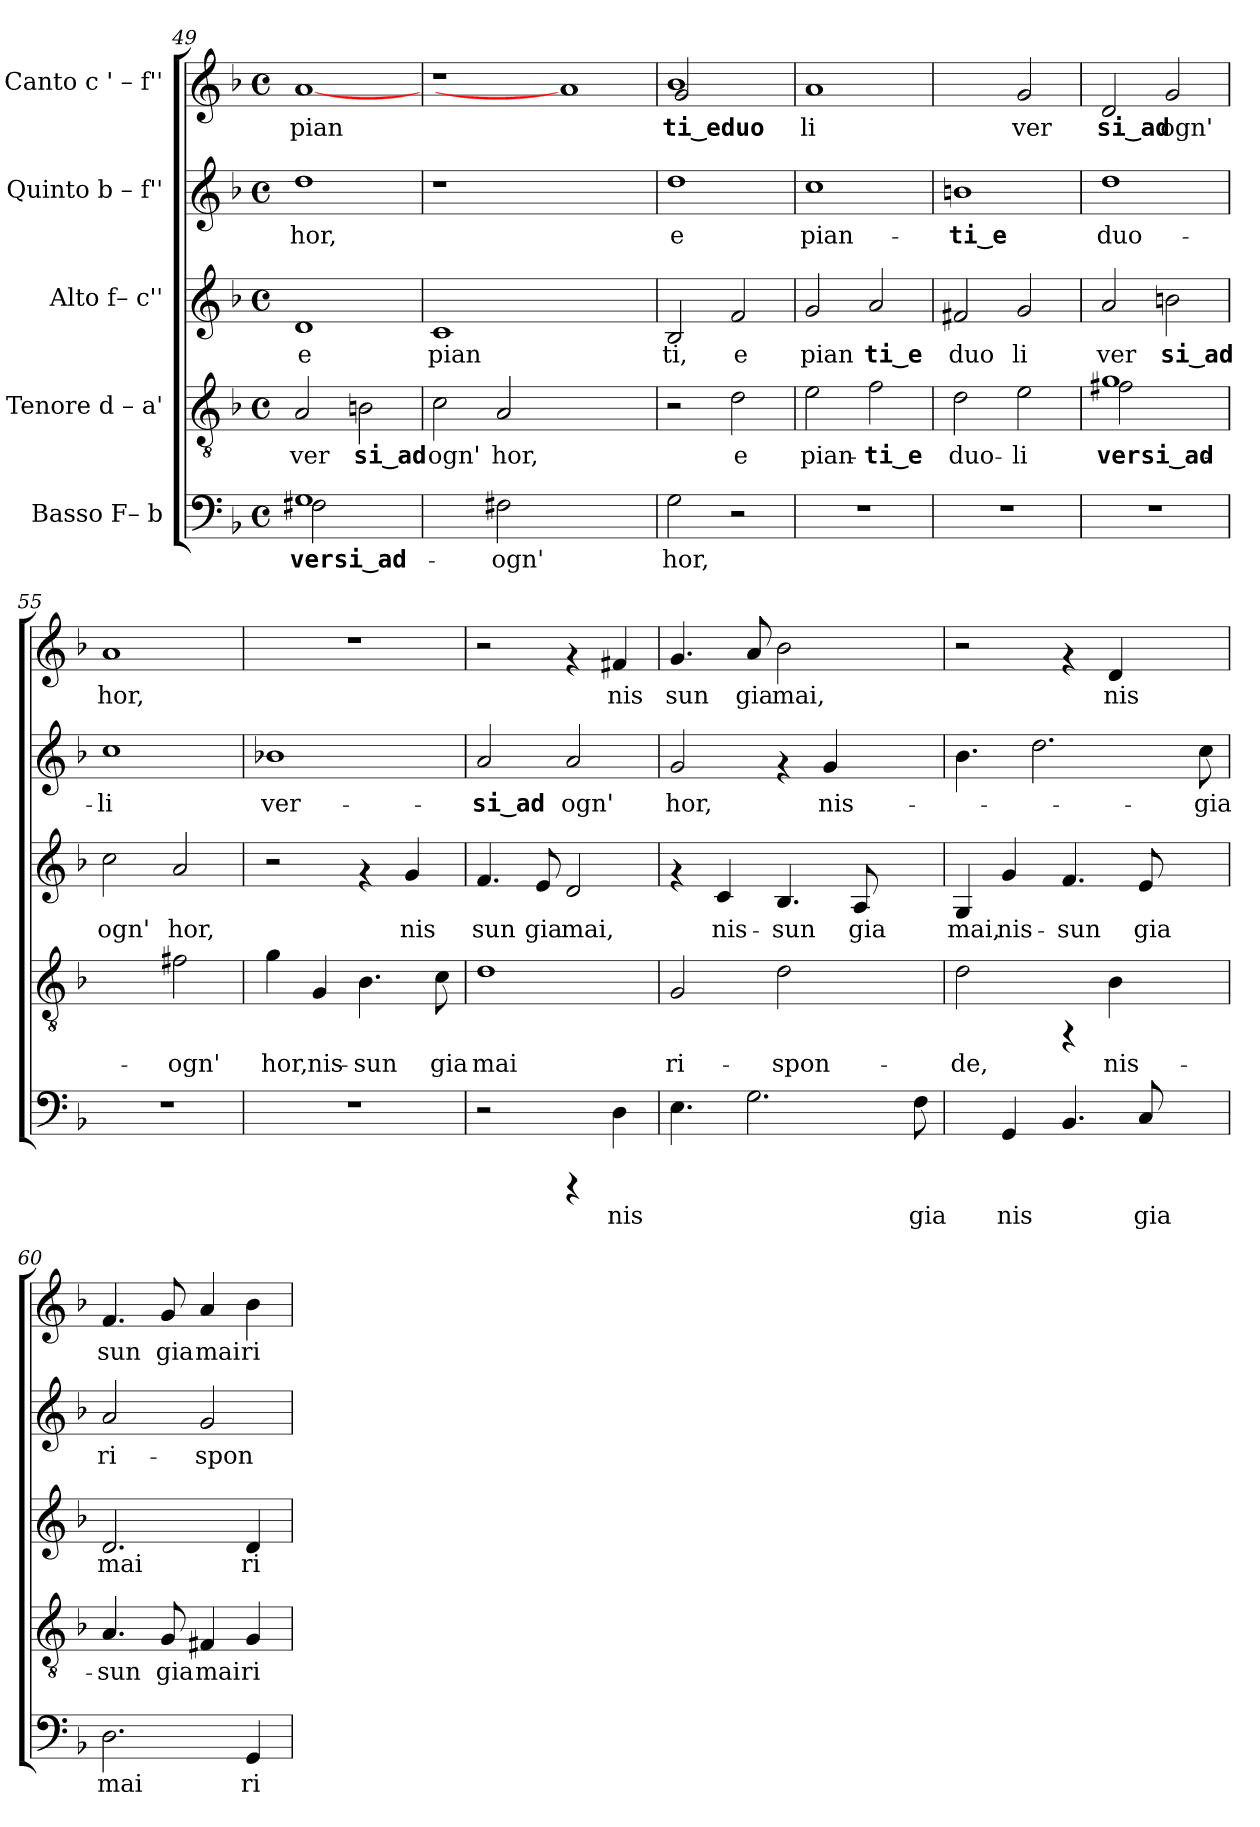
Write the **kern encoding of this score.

**kern	**text	**kern	**text	**kern	**text	**kern	**text	**kern	**text
*part5	*part5	*part4	*part4	*part3	*part3	*part2	*part2	*part1	*part1
*staff5	*staff5	*staff4	*staff4	*staff3	*staff3	*staff2	*staff2	*staff1	*staff1
*I"Basso  F– b	*	*I"Tenore  d – a'	*	*I"Alto  f– c''	*	*I"Quinto  b – f''	*	*I"Canto  c ' – f''	*
*clefF4	*	*clefGv2	*	*clefG2	*	*clefG2	*	*clefG2	*
*k[b-]	*	*k[b-]	*	*k[b-]	*	*k[b-]	*	*k[b-]	*
*F:	*	*F:	*	*F:	*	*F:	*	*F:	*
*M4/4	*	*M4/4	*	*M4/4	*	*M4/4	*	*M4/4	*
*met(c)	*	*met(c)	*	*met(c)	*	*met(c)	*	*met(c)	*
=49	=49	=49	=49	=49	=49	=49	=49	=49	=49
*^	*	*	*	*	*	*	*	*	*
!	!	!LO:LY:b:cj	!	!LO:LY:b:rj	!	!LO:LY:b:cj	!	!LO:LY:b:rj	!	!LO:LY:b:rj
1G	2F#X\	versi‿ad-	2A/	ver	1d	e	1dd	hor,	[1a	pian
!	!	!	!	!LO:LY:b:rj	!	!	!	!	!	!
.	2ryy	.	2Bn\	si‿ad	.	.	.	.	.	.
=50	=50	=50	=50	=50	=50	=50	=50	=50	=50	=50
!	!	!	!	!LO:LY:b:rj	!	!LO:LY:b:cj	!	!	!	!
*v	*v	*	*	*	*	*	*	*	*	*
2ryy	.	2c\	ogn'	1c	pian	1r	.	1r	.
!	!LO:LY:b:cj	!	!LO:LY:b:rj	!	!	!	!	!	!
2F#X\	-ogn'	2A/	hor,	.	.	.	.	.	.
1ryy	.	1ryy	.	1ryy	.	1ryy	.	1a]	.
!!LO:PB:g=z
=51	=51	=51	=51	=51	=51	=51	=51	=51	=51
!	!LO:LY:b:cj	!	!	!	!LO:LY:b:cj	!	!LO:LY:b:rj	!	!LO:LY:b:rj
*	*	*	*	*	*	*	*	*^	*
2G\	hor,	2r	.	2B-/	ti,	1dd	e	1b-	2g/	ti‿eduo
!	!	!	!LO:LY:b:rj	!	!LO:LY:b:cj	!	!	!	!	!
2r	.	2d\	e	2f/	e	.	.	.	2ryy	.
=52	=52	=52	=52	=52	=52	=52	=52	=52	=52	=52
!	!	!	!LO:LY:b:rj	!	!LO:LY:b:cj	!	!LO:LY:b:rj	!	!	!LO:LY:b:rj
*	*	*	*	*	*	*	*	*v	*v	*
1r	.	2e\	pian-	2g/	pian	1cc	pian-	1a	li
!	!	!	!LO:LY:b:rj	!	!LO:LY:b:cj	!	!	!	!
.	.	2f\	-ti‿e	2a/	ti‿e	.	.	.	.
=53	=53	=53	=53	=53	=53	=53	=53	=53	=53
!	!	!	!LO:LY:b:rj	!	!LO:LY:b:cj	!	!LO:LY:b:rj	!	!
1r	.	2d\	duo-	2f#X/	duo	1bn	-ti‿e	2ryy	.
!	!	!	!LO:LY:b:rj	!	!LO:LY:b:cj	!	!	!	!LO:LY:b:rj
.	.	2e\	-li	2g/	li	.	.	2g/	ver
=54	=54	=54	=54	=54	=54	=54	=54	=54	=54
*	*	*^	*	*	*	*	*	*	*
!	!	!	!	!LO:LY:b:rj	!	!LO:LY:b:cj	!	!LO:LY:b:rj	!	!LO:LY:b:rj
1r	.	1g	2f#X\	versi‿ad-	2a/	ver	1dd	duo-	2d/	si‿ad
!	!	!	!	!	!	!LO:LY:b:cj	!	!	!	!LO:LY:b:rj
.	.	.	2ryy	.	2bn\	si‿ad	.	.	2g/	ogn'
=55	=55	=55	=55	=55	=55	=55	=55	=55	=55	=55
!	!	!	!	!	!	!LO:LY:b:cj	!	!LO:LY:b:rj	!	!LO:LY:b:rj
*	*	*v	*v	*	*	*	*	*	*	*
1r	.	2ryy	.	2cc\	ogn'	1cc	-li	1a	hor,
!	!	!	!LO:LY:b:rj	!	!LO:LY:b:cj	!	!	!	!
.	.	2f#X\	-ogn'	2a/	hor,	.	.	.	.
=56	=56	=56	=56	=56	=56	=56	=56	=56	=56
!	!	!	!LO:LY:b:rj	!	!	!	!LO:LY:b:rj	!	!
1r	.	4g\	hor,	2r	.	1b-X	ver-	1r	.
!	!	!	!LO:LY:b:rj	!	!	!	!	!	!
.	.	4G/	nis-	.	.	.	.	.	.
!	!	!	!LO:LY:b:rj	!	!	!	!	!	!
.	.	4.B-\	-sun	4rf	.	.	.	.	.
!	!	!	!	!	!LO:LY:b:cj	!	!	!	!
.	.	.	.	4g/	nis	.	.	.	.
!	!	!	!LO:LY:b:rj	!	!	!	!	!	!
.	.	8c\	gia	.	.	.	.	.	.
=57	=57	=57	=57	=57	=57	=57	=57	=57	=57
!	!	!	!LO:LY:b:rj	!	!LO:LY:b:cj	!	!LO:LY:b:rj	!	!
2r	.	1d	mai	4.f/	sun	2a/	-si‿ad	2r	.
!	!	!	!	!	!LO:LY:b:cj	!	!	!	!
.	.	.	.	8e/	gia	.	.	.	.
!	!	!	!	!	!LO:LY:b:cj	!	!LO:LY:b:rj	!	!
4rCCC	.	.	.	2d/	mai,	2a/	ogn'	4rf	.
!	!LO:LY:b:cj	!	!	!	!	!	!	!	!LO:LY:b:rj
4D\	nis	.	.	.	.	.	.	4f#X/	nis
!!LO:PB:g=z
=58	=58	=58	=58	=58	=58	=58	=58	=58	=58
!	!	!	!LO:LY:b:rj	!	!	!	!LO:LY:b:rj	!	!LO:LY:b:rj
4.E\	.	2G/	ri-	4rf	.	2g/	hor,	4.g/	sun
!	!	!	!	!	!LO:LY:b:cj	!	!	!	!
.	.	.	.	4c/	nis-	.	.	.	.
!	!	!	!	!	!	!	!	!	!LO:LY:b:rj
2.G\	.	.	.	.	.	.	.	8a/	gia
!	!	!	!LO:LY:b:rj	!	!LO:LY:b:cj	!	!	!	!LO:LY:b:rj
.	.	2d\	-spon-	4.B-/	-sun	4rf	.	2b-\	mai,
!	!	!	!	!	!	!	!LO:LY:b:rj	!	!
.	.	.	.	.	.	4g/	nis-	.	.
!	!	!	!	!	!LO:LY:b:cj	!	!	!	!
.	.	.	.	8A/	gia	.	.	.	.
.	.	4ryy	.	4ryy	.	4ryy	.	4ryy	.
!	!LO:LY:b:cj	!	!	!	!	!	!	!	!
8F\	gia	.	.	.	.	.	.	.	.
=59	=59	=59	=59	=59	=59	=59	=59	=59	=59
!	!	!	!LO:LY:b:rj	!	!LO:LY:b:cj	!	!	!	!
4ryy	.	2d\	-de,	4G/	mai,	4.b-\	.	2r	.
!	!LO:LY:b:cj	!	!	!	!LO:LY:b:cj	!	!	!	!
4GG/	nis	.	.	4g/	nis-	.	.	.	.
.	.	.	.	.	.	2.dd\	.	.	.
!	!	!	!	!	!LO:LY:b:cj	!	!	!	!
4.BB-/	.	4rFF	.	4.f/	-sun	.	.	4rf	.
!	!	!	!LO:LY:b:rj	!	!	!	!	!	!LO:LY:b:rj
.	.	4B-\	nis-	.	.	.	.	4d/	nis
!	!LO:LY:b:cj	!	!	!	!LO:LY:b:cj	!	!	!	!
8C/	gia	.	.	8e/	gia	.	.	.	.
4ryy	.	4ryy	.	4ryy	.	.	.	4ryy	.
!	!	!	!	!	!	!	!LO:LY:b:rj	!	!
.	.	.	.	.	.	8cc\	-gia	.	.
=60	=60	=60	=60	=60	=60	=60	=60	=60	=60
!	!LO:LY:b:cj	!	!LO:LY:b:rj	!	!LO:LY:b:cj	!	!LO:LY:b:rj	!	!LO:LY:b:rj
2.D\	mai	4.A/	-sun	2.d/	mai	2a/	ri-	4.f/	sun
!	!	!	!LO:LY:b:rj	!	!	!	!	!	!LO:LY:b:rj
.	.	8G/	gia	.	.	.	.	8g/	gia
!	!	!	!LO:LY:b:rj	!	!	!	!LO:LY:b:rj	!	!LO:LY:b:rj
.	.	4F#X/	mai	.	.	2g/	-spon-	4a/	mai
!	!LO:LY:b:cj	!	!LO:LY:b:rj	!	!LO:LY:b:cj	!	!	!	!LO:LY:b:rj
4GG/	ri	4G/	ri-	4d/	ri-	.	.	4b-\	ri
=	=	=	=	=	=	=	=	=	=
*-	*-	*-	*-	*-	*-	*-	*-	*-	*-
